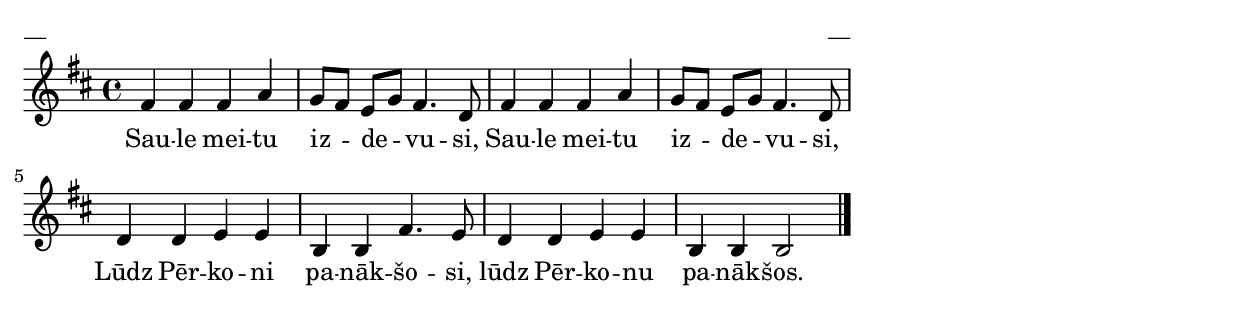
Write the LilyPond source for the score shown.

\version "2.13.16" 
%\header {
% title = "Saule meitu izdevusi"
%}
% Gadskārtu ieražu dziesmas, p. 298
\paper {
line-width = 14\cm
left-margin = 0.4\cm
between-system-padding = 0.3\cm
between-system-space = 0.3\cm
}
\layout {
indent = #0
ragged-last = ##f
}

voiceA = \relative c' {
\clef "treble"
\key b \minor
\time 4/4
fis4 fis fis a | g8[ fis] e[ g] fis4. d8 | 
fis4 fis fis a | g8[ fis] e[ g] fis4. d8 | 
d4 d e e | b4 b fis'4. e8 | d4 d e e | b4 b b2
\bar "|."
}


lyricA = \lyricmode {
Sau -- le mei -- tu iz -- de -- vu -- si, Sau -- le mei -- tu iz -- de -- vu -- si, 
Lūdz Pēr -- ko -- ni pa -- nāk -- šo -- si, lūdz Pēr -- ko -- nu pa -- nāk -- šos. 
}




fullScore = <<
\new Staff {
<<
\new Voice = "voiceA" { \oneVoice \autoBeamOff \voiceA }
\lyricsto "voiceA" \new Lyrics \lyricA
>>
}
>>

\score {
\fullScore
\header { piece = "__" opus = "__" }
}
\markup { \with-color #(x11-color 'white) \sans \smaller "__" }
\score {
\unfoldRepeats
\fullScore
\midi {
\context { \Staff \remove "Staff_performer" }
\context { \Voice \consists "Staff_performer" }
}
}


